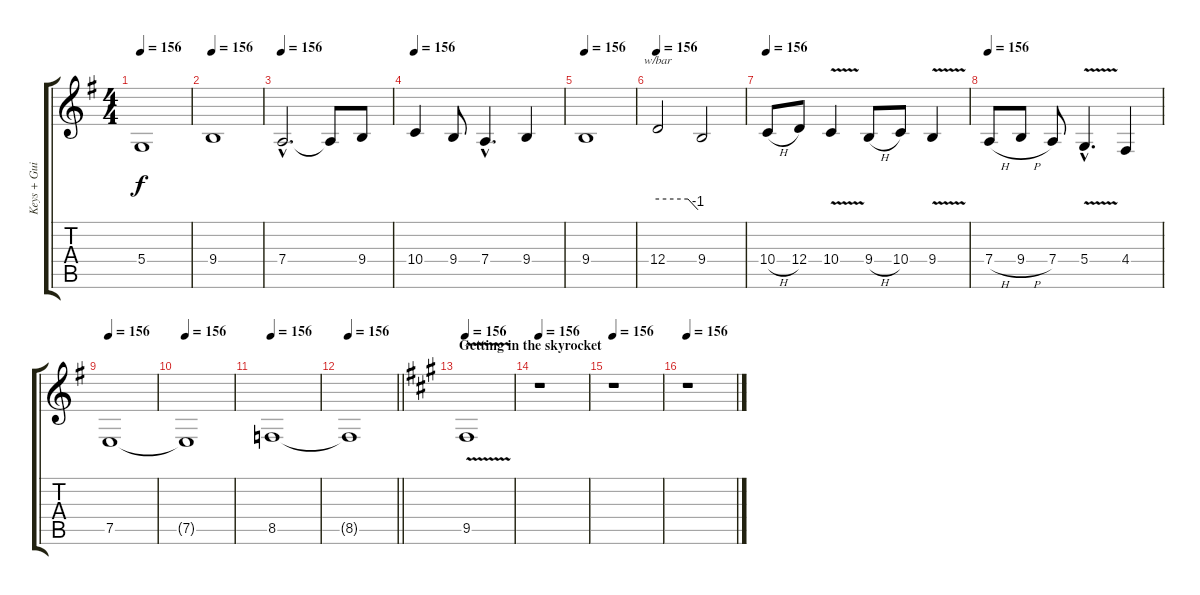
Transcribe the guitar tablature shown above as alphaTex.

\track ("Keys + Guitar 1" "Keys + Gui") {instrument lead1square}
\staff {score tabs}
\tuning (E4 B3 G3 D3 A2 E2) {hide}
\ts (4 4)
\tempo 156
\clef g2
\ks g
5.4.1{dy f instrument distortionguitar} |
\tempo 156
9.4.1{instrument distortionguitar} |
\tempo 156
7.4{hac}.2{d instrument distortionguitar} 7.4{t}.8 9.4.8 |
\tempo 156
10.4.4{instrument distortionguitar} 9.4.8 7.4{hac}.4{d} 9.4.4 |
\tempo 156
9.4.1{instrument distortionguitar} |
\tempo 156
12.4.2{tbe (custom default 0 0 45 0 60 -4) instrument distortionguitar} 9.4.2 |
\tempo 156
10.4{h}.8{instrument distortionguitar} 12.4.8 10.4{v}.4 9.4{h}.8 10.4.8 9.4{v}.4 |
\tempo 156
7.4{h}.8{instrument distortionguitar} 9.4{h}.8 7.4.8 5.4{v hac}.4{d} 4.4.4 |
\tempo 156
7.5.1{instrument distortionguitar} |
\tempo 156
7.5{t}.1 |
\tempo 156
8.5.1{instrument distortionguitar} |
\tempo 156
\barLineRight lightlight
8.5{t}.1 |
\section ("" "Getting in the skyrocket")
\tempo 156
\ks f#minor
9.5{v}.1{volume 0 instrument distortionguitar} |
\tempo 156
r.1 |
\tempo 156
r.1 |
\tempo 156
r.1
